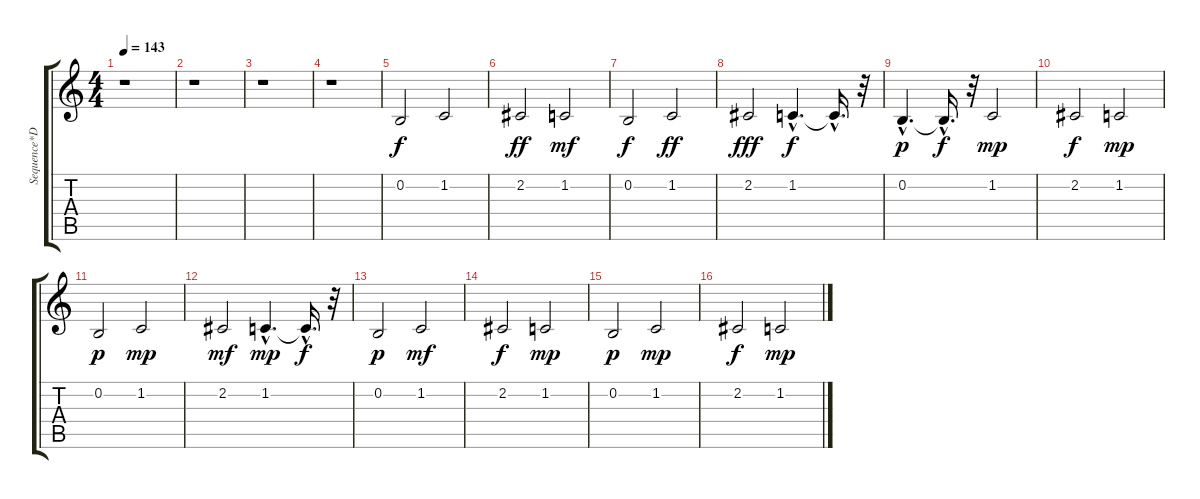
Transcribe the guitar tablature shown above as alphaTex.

\track ("Sequence*Demixed 03" "Sequence*D") {instrument vibraphone}
\staff {score tabs}
\tuning (E4 B3 G3 D3 A2 E2) {hide}
\ts (4 4)
\tempo 143
\clef g2
\ks c
r.1{dy f instrument vibraphone} |
r.1 |
r.1 |
r.1 |
0.2.2 1.2.2 |
2.2.2{dy ff} 1.2.2{dy mf} |
0.2.2{dy f} 1.2.2{dy ff} |
2.2.2{dy fff} 1.2{hac}.4{d dy f} 1.2{hac t}.16{d} r.32 |
0.2{hac}.4{d dy p} 0.2{hac t}.16{d dy f} r.32 1.2.2{dy mp} |
2.2.2{dy f} 1.2.2{dy mp} |
0.2.2{dy p} 1.2.2{dy mp} |
2.2.2{dy mf} 1.2{hac}.4{d dy mp} 1.2{hac t}.16{d dy f} r.32 |
0.2.2{dy p} 1.2.2{dy mf} |
2.2.2{dy f} 1.2.2{dy mp} |
0.2.2{dy p} 1.2.2{dy mp} |
2.2.2{dy f} 1.2.2{dy mp}
